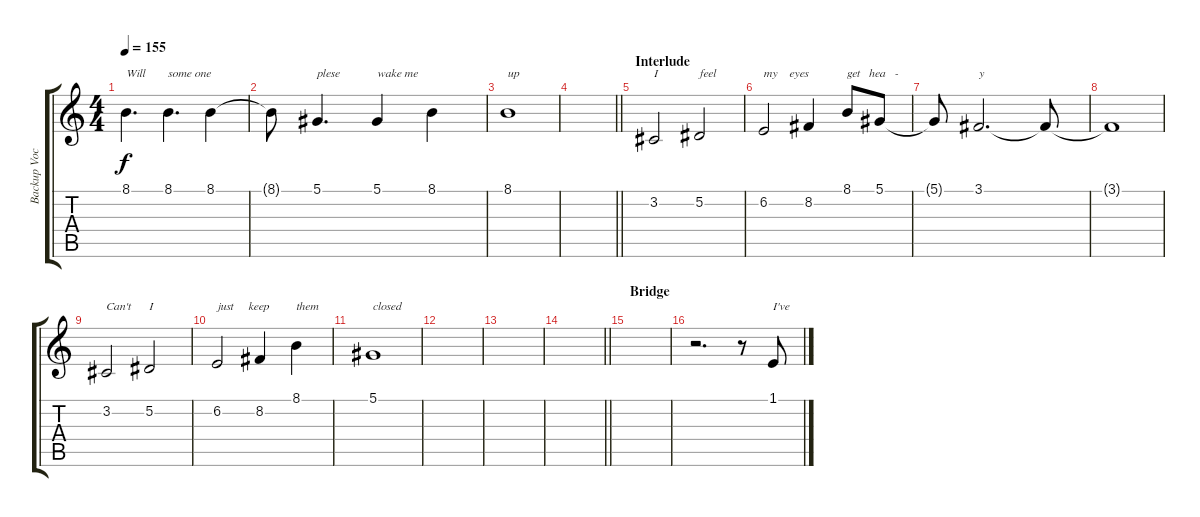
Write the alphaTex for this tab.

\track ("Backup Vocals (Justin or Pat)" "Backup Voc") {instrument synthvoice}
\staff {score tabs}
\tuning (Eb4 Bb3 Gb3 Db3 Ab2 Eb2) {hide}
\ts (4 4)
\tempo 155
\clef g2
\ks c
8.1.4{d txt "Will" dy f} 8.1.4{d txt "some one"} 8.1.4 |
8.1{t}.8 5.1.4{d txt "plese"} 5.1.4{txt "wake me"} 8.1.4 |
8.1.1{txt "up"} |
\barLineRight lightlight
|
\section ("" "Interlude")
3.2.2{txt "I"} 5.2.2{txt "feel"} |
6.2.2{txt "my    eyes"} 8.2.4 8.1.8{txt "get   hea   -"} 5.1.8 |
5.1{t}.8 3.1.2{d txt "y"} 3.1{t}.8 |
3.1{t}.1 |
3.2.2{txt "Can't"} 5.2.2{txt "I"} |
6.2.2{txt "just     keep"} 8.2.4 8.1.4{txt "them"} |
5.1.1{txt "closed"} |
|
|
\barLineRight lightlight
|
\section ("" "Bridge")
|
r.2{d} r.8 1.1.8{txt "I've"}
